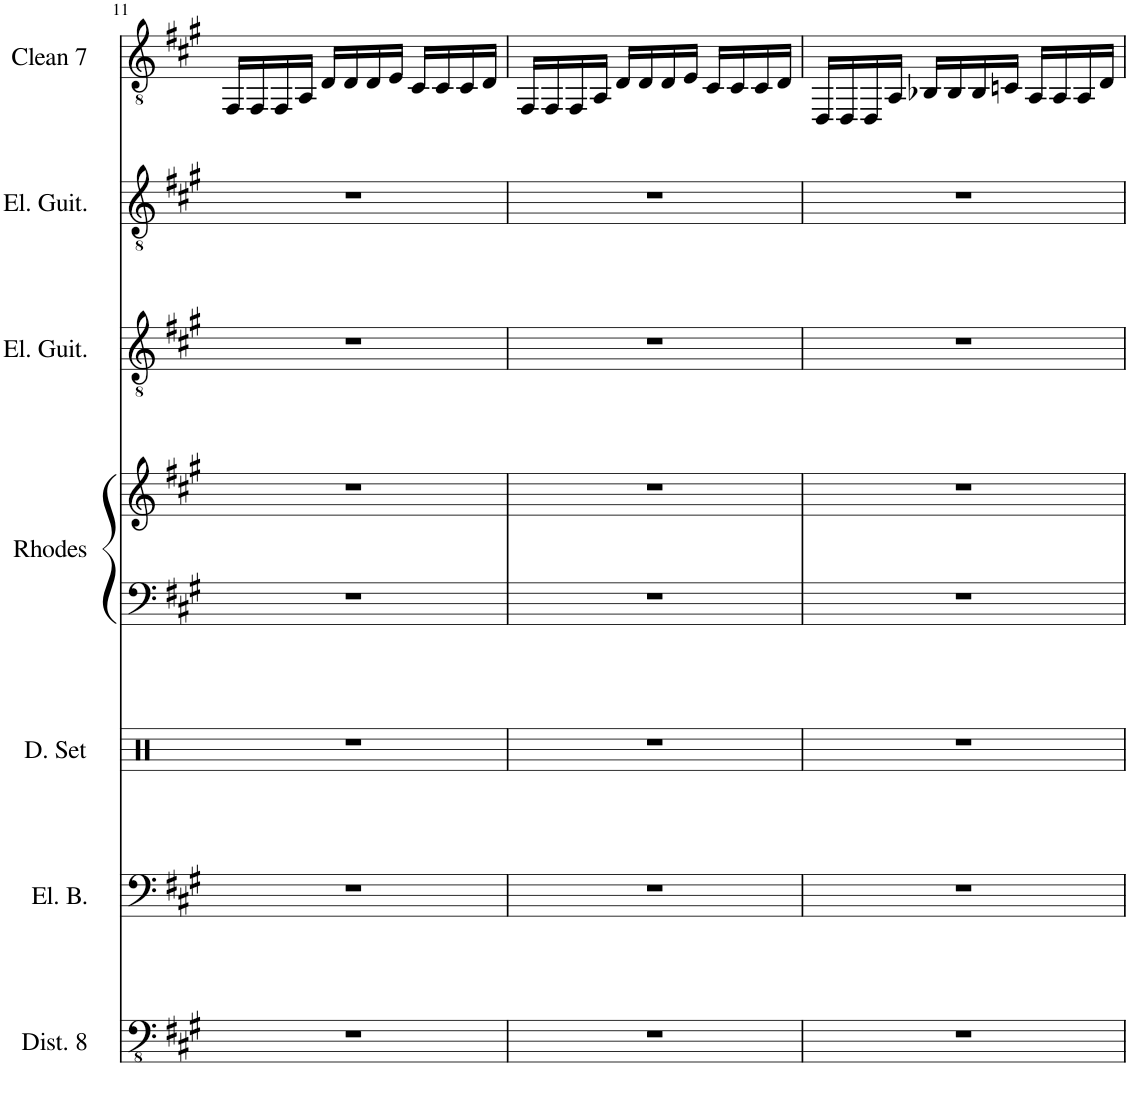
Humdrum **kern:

**kern	**kern	**kern	**kern	**kern	**kern	**kern	**kern
*part7	*part6	*part5	*part4	*part4	*part3	*part2	*part1
*staff8	*staff7	*staff6	*staff5	*staff4	*staff3	*staff2	*staff1
*I"8-str. Distorted Guitar	*I"Electric Bass	*I"Drumset	*I"Rhodes Piano	*	*I"Electric Guitar	*I"Electric Guitar	*I"7-str. Electric Guitar
*I'Dist. 8	*I'El. B.	*I'D. Set	*I'Rhodes	*	*I'El. Guit.	*I'El. Guit.	*
!!LO:PB:g=z
*clefFv4	*clefF4	*clefX	*clefF4	*clefG2	*clefGv2	*clefGv2	*clefGv2
*	*Trd7c12	*	*	*	*	*	*
*k[f#c#g#]	*k[f#c#g#]	*k[]	*k[f#c#g#]	*k[f#c#g#]	*k[f#c#g#]	*k[f#c#g#]	*k[f#c#g#]
*M3/4	*M3/4	*M3/4	*M3/4	*M3/4	*M3/4	*M3/4	*M3/4
=11	=11	=11	=11	=11	=11	=11	=11
2.r	2.r	2.r	2.r	2.r	2.r	2.r	16FF#/LL
.	.	.	.	.	.	.	16FF#/
.	.	.	.	.	.	.	16FF#/
.	.	.	.	.	.	.	16AA/JJ
.	.	.	.	.	.	.	16D/LL
.	.	.	.	.	.	.	16D/
.	.	.	.	.	.	.	16D/
.	.	.	.	.	.	.	16E/JJ
.	.	.	.	.	.	.	16C#/LL
.	.	.	.	.	.	.	16C#/
.	.	.	.	.	.	.	16C#/
.	.	.	.	.	.	.	16D/JJ
=12	=12	=12	=12	=12	=12	=12	=12
2.r	2.r	2.r	2.r	2.r	2.r	2.r	16FF#/LL
.	.	.	.	.	.	.	16FF#/
.	.	.	.	.	.	.	16FF#/
.	.	.	.	.	.	.	16AA/JJ
.	.	.	.	.	.	.	16D/LL
.	.	.	.	.	.	.	16D/
.	.	.	.	.	.	.	16D/
.	.	.	.	.	.	.	16E/JJ
.	.	.	.	.	.	.	16C#/LL
.	.	.	.	.	.	.	16C#/
.	.	.	.	.	.	.	16C#/
.	.	.	.	.	.	.	16D/JJ
=13	=13	=13	=13	=13	=13	=13	=13
2.r	2.r	2.r	2.r	2.r	2.r	2.r	16DD/LL
.	.	.	.	.	.	.	16DD/
.	.	.	.	.	.	.	16DD/
.	.	.	.	.	.	.	16AA/JJ
.	.	.	.	.	.	.	16BB-X/LL
.	.	.	.	.	.	.	16BB-/
.	.	.	.	.	.	.	16BB-/
.	.	.	.	.	.	.	16Cn/JJ
.	.	.	.	.	.	.	16AA/LL
.	.	.	.	.	.	.	16AA/
.	.	.	.	.	.	.	16AA/
.	.	.	.	.	.	.	16D/JJ
=	=	=	=	=	=	=	=
*-	*-	*-	*-	*-	*-	*-	*-
